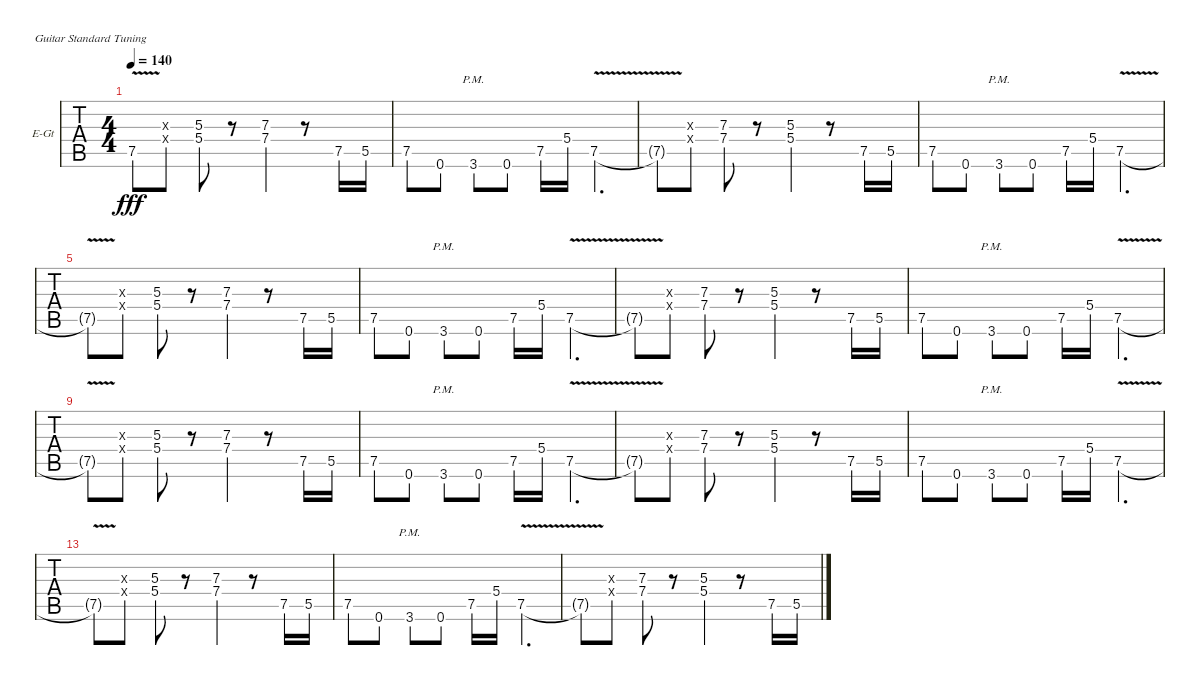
\bracketExtendMode nobrackets
\firstSystemTrackNameOrientation horizontal
\otherSystemsTrackNameOrientation horizontal
\defaultBarNumberDisplay FirstOfSystem
\track ("Rhythm" "E-Gt") {instrument distortionguitar}
\staff {tabs}
\tuning (E4 B3 G3 D3 A2 E2)
\ts (4 4)
\tempo 140
\clef g2
\scale
0.259644
\ks c
7.5{v t}.8{dy fff} (5.4{x} 5.3{x}).8 (5.4 5.3).8 r.8 (7.4 7.3).4 r.8 7.5.16 5.5.16 |
\scale
0.240356 7.5.8 0.6.8 3.6{pm}.8 0.6.8 7.5.16 5.4.16 7.5{v}.4{d} |
\scale
0.259644 7.5{v t}.8 (5.4{x} 5.3{x}).8 (7.4 7.3).8 r.8 (5.4 5.3).4 r.8 7.5.16 5.5.16 |
\scale
0.240356 7.5.8 0.6.8 3.6{pm}.8 0.6.8 7.5.16 5.4.16 7.5{v}.4{d} |
\scale
0.259644 7.5{v t}.8 (5.4{x} 5.3{x}).8 (5.4 5.3).8 r.8 (7.4 7.3).4 r.8 7.5.16 5.5.16 |
\scale
0.240356 7.5.8 0.6.8 3.6{pm}.8 0.6.8 7.5.16 5.4.16 7.5{v}.4{d} |
\scale
0.259644 7.5{v t}.8 (5.4{x} 5.3{x}).8 (7.4 7.3).8 r.8 (5.4 5.3).4 r.8 7.5.16 5.5.16 |
\scale
0.240356 7.5.8 0.6.8 3.6{pm}.8 0.6.8 7.5.16 5.4.16 7.5{v}.4{d} |
\scale
0.259644 7.5{v t}.8 (5.4{x} 5.3{x}).8 (5.4 5.3).8 r.8 (7.4 7.3).4 r.8 7.5.16 5.5.16 |
\scale
0.240356 7.5.8 0.6.8 3.6{pm}.8 0.6.8 7.5.16 5.4.16 7.5{v}.4{d} |
\scale
0.259644 7.5{v t}.8 (5.4{x} 5.3{x}).8 (7.4 7.3).8 r.8 (5.4 5.3).4 r.8 7.5.16 5.5.16 |
\scale
0.240356 7.5.8 0.6.8 3.6{pm}.8 0.6.8 7.5.16 5.4.16 7.5{v}.4{d} |
\scale
0.259644 7.5{v t}.8 (5.4{x} 5.3{x}).8 (5.4 5.3).8 r.8 (7.4 7.3).4 r.8 7.5.16 5.5.16 |
\scale
0.240356 7.5.8 0.6.8 3.6{pm}.8 0.6.8 7.5.16 5.4.16 7.5{v}.4{d} |
\scale
0.259644 7.5{v t}.8 (5.4{x} 5.3{x}).8 (7.4 7.3).8 r.8 (5.4 5.3).4 r.8 7.5.16 5.5.16
